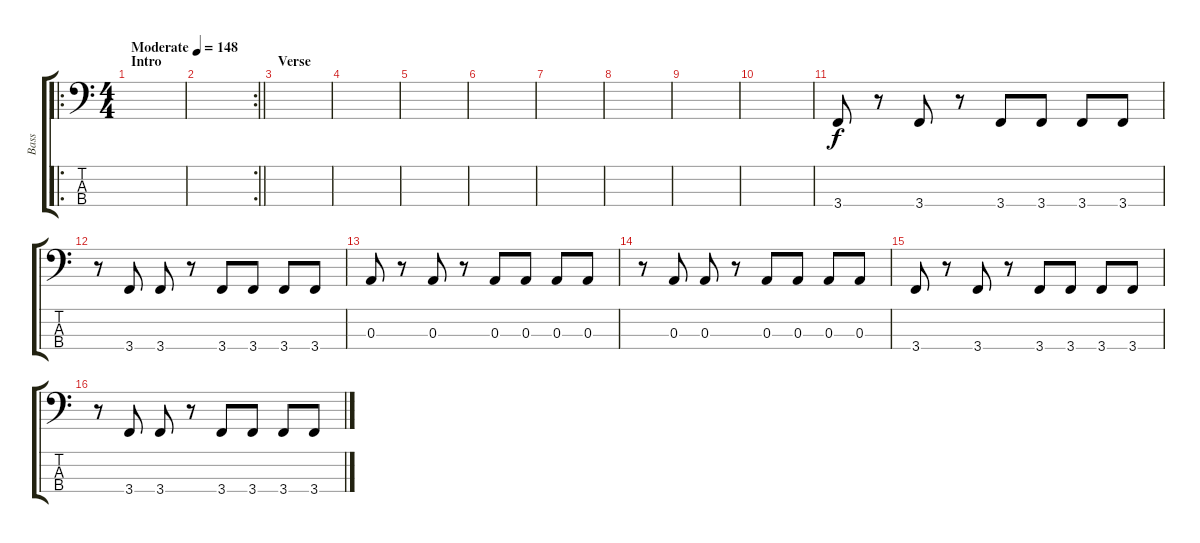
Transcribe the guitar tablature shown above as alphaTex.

\track ("Bass" "Bass") {instrument electricbasspick}
\staff {score tabs}
\tuning (G2 D2 A1 D1) {hide}
\ro
\ts (4 4)
\section ("" "Intro")
\tempo (148 "Moderate")
\clef f4
\ks c
|
\rc 2
\barLineRight lightlight
|
\section ("" "Verse")
|
|
|
|
|
|
|
|
3.4.8 r.8 3.4.8 r.8 3.4.8 3.4.8 3.4.8 3.4.8 |
r.8 3.4.8 3.4.8 r.8 3.4.8 3.4.8 3.4.8 3.4.8 |
0.3.8 r.8 0.3.8 r.8 0.3.8 0.3.8 0.3.8 0.3.8 |
r.8 0.3.8 0.3.8 r.8 0.3.8 0.3.8 0.3.8 0.3.8 |
3.4.8 r.8 3.4.8 r.8 3.4.8 3.4.8 3.4.8 3.4.8 |
r.8 3.4.8 3.4.8 r.8 3.4.8 3.4.8 3.4.8 3.4.8
